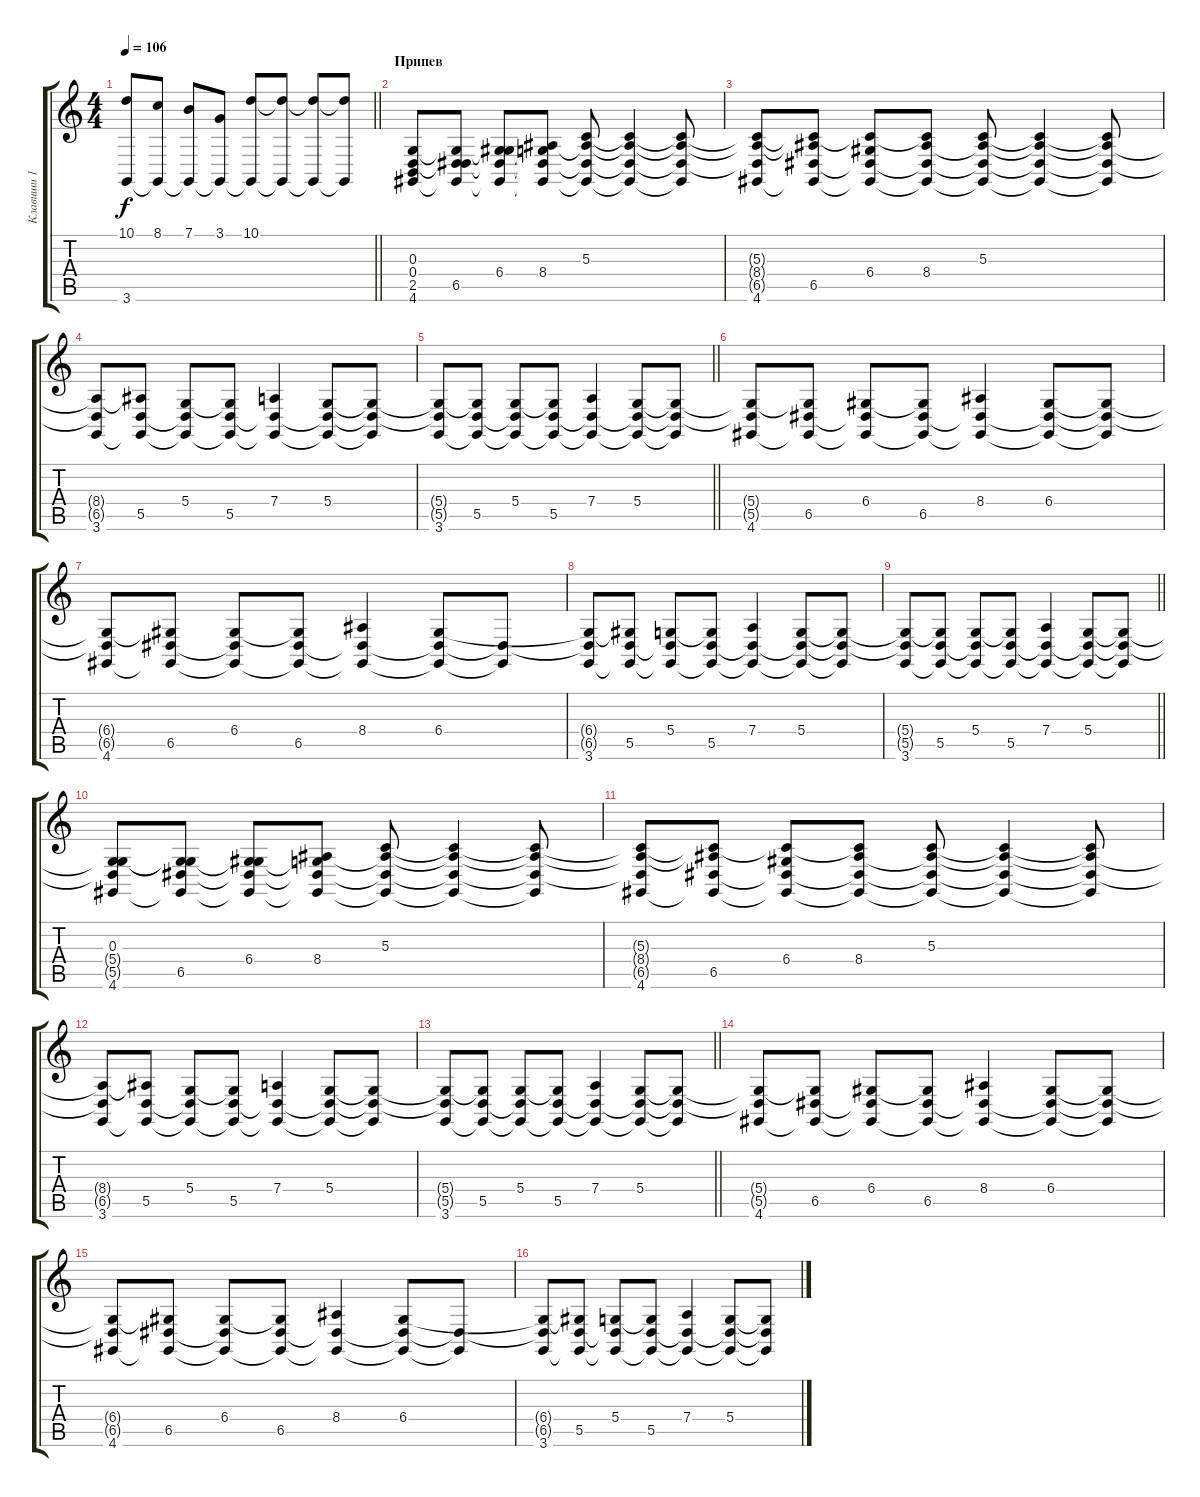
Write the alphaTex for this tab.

\track ("Клавиши 1" "Клавиши 1") {instrument acousticgrandpiano}
\staff {score tabs}
\tuning (E4 B3 G3 D3 A2 E2) {hide}
\ts (4 4)
\tempo 106
\clef g2
\barLineRight lightlight
\ks c
(10.1 3.6{t}).8{dy f} (8.1 3.6{t}).8 (7.1 3.6{t}).8 (3.1 3.6{t}).8 (10.1 3.6{t}).8 (10.1{t} 3.6{t}).8 (10.1{t} 3.6{t}).8 (10.1{t} 3.6{t}).8 |
\section ("" "Припев")
(0.3 0.4 2.5 4.6).8 (0.3{t} 0.4{t} 6.5 4.6{t}).8 (0.3{t} 6.4 6.5{t} 4.6{t}).8 (0.3{t} 8.4 6.5{t} 4.6{t}).8 (5.3 8.4{t} 6.5{t} 4.6{t}).8 (5.3{t} 8.4{t} 6.5{t} 4.6{t}).4 (5.3{t} 8.4{t} 6.5{t} 4.6{t}).8 |
(5.3{t} 8.4{t} 6.5{t} 4.6).8 (5.3{t} 8.4{t} 6.5 4.6{t}).8 (5.3{t} 6.4 6.5{t} 4.6{t}).8 (5.3{t} 8.4 6.5{t} 4.6{t}).8 (5.3 8.4{t} 6.5{t} 4.6{t}).8 (5.3{t} 8.4{t} 6.5{t} 4.6{t}).4 (5.3{t} 8.4{t} 6.5{t} 4.6{t}).8 |
(8.4{t} 6.5{t} 3.6).8 (8.4{t} 5.5 3.6{t}).8 (5.4 5.5{t} 3.6{t}).8 (5.4{t} 5.5 3.6{t}).8 (7.4 5.5{t} 3.6{t}).4 (5.4 5.5{t} 3.6{t}).8 (5.4{t} 5.5{t} 3.6{t}).8 |
\barLineRight lightlight
(5.4{t} 5.5{t} 3.6).8 (5.4{t} 5.5 3.6{t}).8 (5.4 5.5{t} 3.6{t}).8 (5.4{t} 5.5 3.6{t}).8 (7.4 5.5{t} 3.6{t}).4 (5.4 5.5{t} 3.6{t}).8 (5.4{t} 5.5{t} 3.6{t}).8 |
(5.4{t} 5.5{t} 4.6).8 (5.4{t} 6.5 4.6{t}).8 (6.4 6.5{t} 4.6{t}).8 (6.4{t} 6.5 4.6{t}).8 (8.4 6.5{t} 4.6{t}).4 (6.4 6.5{t} 4.6{t}).8 (6.4{t} 6.5{t} 4.6{t}).8 |
(6.4{t} 6.5{t} 4.6).8 (6.4{t} 6.5 4.6{t}).8 (6.4 6.5{t} 4.6{t}).8 (6.4{t} 6.5 4.6{t}).8 (8.4 6.5{t} 4.6{t}).4 (6.4 6.5{t} 4.6{t}).8 (6.5{t} 4.6{t}).8 |
(6.4{t} 6.5{t} 3.6).8 (6.4{t} 5.5 3.6{t}).8 (5.4 5.5{t} 3.6{t}).8 (5.4{t} 5.5 3.6{t}).8 (7.4 5.5{t} 3.6{t}).4 (5.4 5.5{t} 3.6{t}).8 (5.4{t} 5.5{t} 3.6{t}).8 |
\barLineRight lightlight
(5.4{t} 5.5{t} 3.6).8 (5.4{t} 5.5 3.6{t}).8 (5.4 5.5{t} 3.6{t}).8 (5.4{t} 5.5 3.6{t}).8 (7.4 5.5{t} 3.6{t}).4 (5.4 5.5{t} 3.6{t}).8 (5.4{t} 5.5{t} 3.6{t}).8 |
(0.3 5.4{t} 5.5{t} 4.6).8 (0.3{t} 5.4{t} 6.5 4.6{t}).8 (0.3{t} 6.4 6.5{t} 4.6{t}).8 (0.3{t} 8.4 6.5{t} 4.6{t}).8 (5.3 8.4{t} 6.5{t} 4.6{t}).8 (5.3{t} 8.4{t} 6.5{t} 4.6{t}).4 (5.3{t} 8.4{t} 6.5{t} 4.6{t}).8 |
(5.3{t} 8.4{t} 6.5{t} 4.6).8 (5.3{t} 8.4{t} 6.5 4.6{t}).8 (5.3{t} 6.4 6.5{t} 4.6{t}).8 (5.3{t} 8.4 6.5{t} 4.6{t}).8 (5.3 8.4{t} 6.5{t} 4.6{t}).8 (5.3{t} 8.4{t} 6.5{t} 4.6{t}).4 (5.3{t} 8.4{t} 6.5{t} 4.6{t}).8 |
(8.4{t} 6.5{t} 3.6).8 (8.4{t} 5.5 3.6{t}).8 (5.4 5.5{t} 3.6{t}).8 (5.4{t} 5.5 3.6{t}).8 (7.4 5.5{t} 3.6{t}).4 (5.4 5.5{t} 3.6{t}).8 (5.4{t} 5.5{t} 3.6{t}).8 |
\barLineRight lightlight
(5.4{t} 5.5{t} 3.6).8 (5.4{t} 5.5 3.6{t}).8 (5.4 5.5{t} 3.6{t}).8 (5.4{t} 5.5 3.6{t}).8 (7.4 5.5{t} 3.6{t}).4 (5.4 5.5{t} 3.6{t}).8 (5.4{t} 5.5{t} 3.6{t}).8 |
(5.4{t} 5.5{t} 4.6).8 (5.4{t} 6.5 4.6{t}).8 (6.4 6.5{t} 4.6{t}).8 (6.4{t} 6.5 4.6{t}).8 (8.4 6.5{t} 4.6{t}).4 (6.4 6.5{t} 4.6{t}).8 (6.4{t} 6.5{t} 4.6{t}).8 |
(6.4{t} 6.5{t} 4.6).8 (6.4{t} 6.5 4.6{t}).8 (6.4 6.5{t} 4.6{t}).8 (6.4{t} 6.5 4.6{t}).8 (8.4 6.5{t} 4.6{t}).4 (6.4 6.5{t} 4.6{t}).8 (6.5{t} 4.6{t}).8 |
(6.4{t} 6.5{t} 3.6).8 (6.4{t} 5.5 3.6{t}).8 (5.4 5.5{t} 3.6{t}).8 (5.4{t} 5.5 3.6{t}).8 (7.4 5.5{t} 3.6{t}).4 (5.4 5.5{t} 3.6{t}).8 (5.4{t} 5.5{t} 3.6{t}).8
